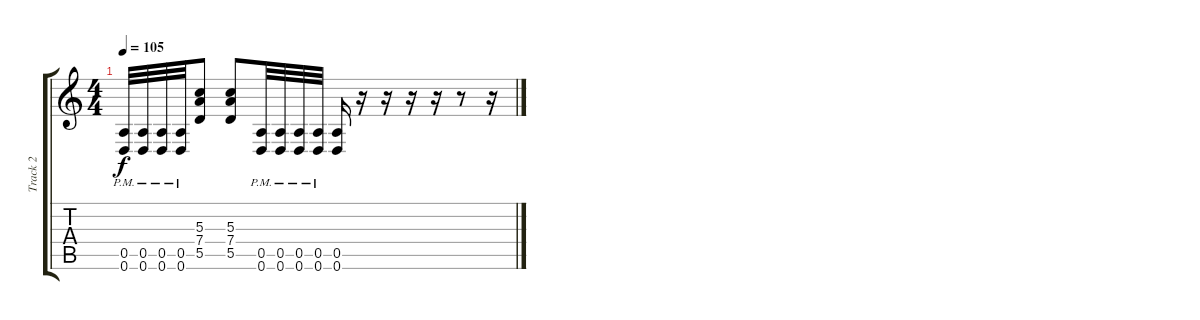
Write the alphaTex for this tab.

\track ("Track 2" "Track 2") {instrument overdrivenguitar}
\staff {score tabs}
\tuning (E4 B3 G3 D3 A2 D2) {hide}
\ts (4 4)
\tempo 105
\clef g2
\ks c
(0.5{pm} 0.6{pm}).32{dy f} (0.5{pm} 0.6{pm}).32 (0.5{pm} 0.6{pm}).32 (0.5{pm} 0.6{pm}).32 (5.3 7.4 5.5).8 (5.3 7.4 5.5).8 (0.5{pm} 0.6{pm}).32 (0.5{pm} 0.6{pm}).32 (0.5{pm} 0.6{pm}).32 (0.5{pm} 0.6{pm}).32 (0.5 0.6).16 r.16 r.16 r.16 r.16 r.8 r.16
